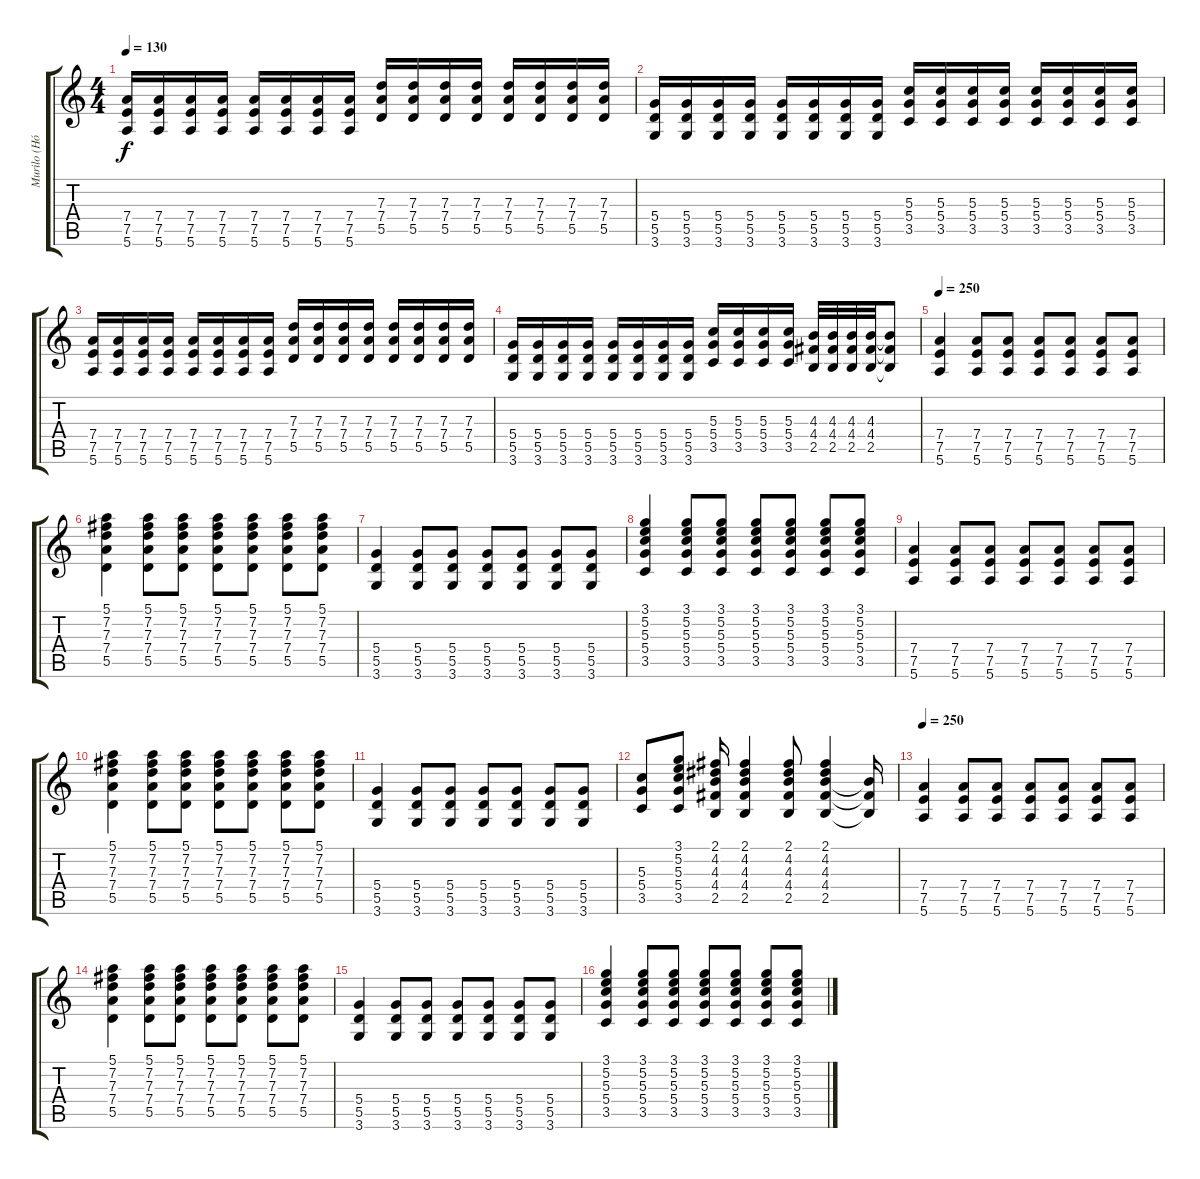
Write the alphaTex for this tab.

\track ("Murilo (Hósped)" "Murilo (Hó") {instrument distortionguitar}
\staff {score tabs}
\tuning (E4 B3 G3 D3 A2 E2) {hide}
\ts (4 4)
\tempo 130
\clef g2
\ks c
(7.4 7.5 5.6).16{dy f} (7.4 7.5 5.6).16 (7.4 7.5 5.6).16 (7.4 7.5 5.6).16 (7.4 7.5 5.6).16 (7.4 7.5 5.6).16 (7.4 7.5 5.6).16 (7.4 7.5 5.6).16 (7.3 7.4 5.5).16 (7.3 7.4 5.5).16 (7.3 7.4 5.5).16 (7.3 7.4 5.5).16 (7.3 7.4 5.5).16 (7.3 7.4 5.5).16 (7.3 7.4 5.5).16 (7.3 7.4 5.5).16 |
(5.4 5.5 3.6).16 (5.4 5.5 3.6).16 (5.4 5.5 3.6).16 (5.4 5.5 3.6).16 (5.4 5.5 3.6).16 (5.4 5.5 3.6).16 (5.4 5.5 3.6).16 (5.4 5.5 3.6).16 (5.3 5.4 3.5).16 (5.3 5.4 3.5).16 (5.3 5.4 3.5).16 (5.3 5.4 3.5).16 (5.3 5.4 3.5).16 (5.3 5.4 3.5).16 (5.3 5.4 3.5).16 (5.3 5.4 3.5).16 |
(7.4 7.5 5.6).16 (7.4 7.5 5.6).16 (7.4 7.5 5.6).16 (7.4 7.5 5.6).16 (7.4 7.5 5.6).16 (7.4 7.5 5.6).16 (7.4 7.5 5.6).16 (7.4 7.5 5.6).16 (7.3 7.4 5.5).16 (7.3 7.4 5.5).16 (7.3 7.4 5.5).16 (7.3 7.4 5.5).16 (7.3 7.4 5.5).16 (7.3 7.4 5.5).16 (7.3 7.4 5.5).16 (7.3 7.4 5.5).16 |
(5.4 5.5 3.6).16 (5.4 5.5 3.6).16 (5.4 5.5 3.6).16 (5.4 5.5 3.6).16 (5.4 5.5 3.6).16 (5.4 5.5 3.6).16 (5.4 5.5 3.6).16 (5.4 5.5 3.6).16 (5.3 5.4 3.5).16 (5.3 5.4 3.5).16 (5.3 5.4 3.5).16 (5.3 5.4 3.5).16 (4.3 4.4 2.5).32 (4.3 4.4 2.5).32 (4.3 4.4 2.5).32 (4.3 4.4 2.5).32 (4.3{t} 4.4{t} 2.5{t}).8 |
\tempo 250
(7.4 7.5 5.6).4 (7.4 7.5 5.6).8 (7.4 7.5 5.6).8 (7.4 7.5 5.6).8 (7.4 7.5 5.6).8 (7.4 7.5 5.6).8 (7.4 7.5 5.6).8 |
(5.1 7.2 7.3 7.4 5.5).4 (5.1 7.2 7.3 7.4 5.5).8 (5.1 7.2 7.3 7.4 5.5).8 (5.1 7.2 7.3 7.4 5.5).8 (5.1 7.2 7.3 7.4 5.5).8 (5.1 7.2 7.3 7.4 5.5).8 (5.1 7.2 7.3 7.4 5.5).8 |
(5.4 5.5 3.6).4 (5.4 5.5 3.6).8 (5.4 5.5 3.6).8 (5.4 5.5 3.6).8 (5.4 5.5 3.6).8 (5.4 5.5 3.6).8 (5.4 5.5 3.6).8 |
(3.1 5.2 5.3 5.4 3.5).4 (3.1 5.2 5.3 5.4 3.5).8 (3.1 5.2 5.3 5.4 3.5).8 (3.1 5.2 5.3 5.4 3.5).8 (3.1 5.2 5.3 5.4 3.5).8 (3.1 5.2 5.3 5.4 3.5).8 (3.1 5.2 5.3 5.4 3.5).8 |
(7.4 7.5 5.6).4 (7.4 7.5 5.6).8 (7.4 7.5 5.6).8 (7.4 7.5 5.6).8 (7.4 7.5 5.6).8 (7.4 7.5 5.6).8 (7.4 7.5 5.6).8 |
(5.1 7.2 7.3 7.4 5.5).4 (5.1 7.2 7.3 7.4 5.5).8 (5.1 7.2 7.3 7.4 5.5).8 (5.1 7.2 7.3 7.4 5.5).8 (5.1 7.2 7.3 7.4 5.5).8 (5.1 7.2 7.3 7.4 5.5).8 (5.1 7.2 7.3 7.4 5.5).8 |
(5.4 5.5 3.6).4 (5.4 5.5 3.6).8 (5.4 5.5 3.6).8 (5.4 5.5 3.6).8 (5.4 5.5 3.6).8 (5.4 5.5 3.6).8 (5.4 5.5 3.6).8 |
(5.3 5.4 3.5).8 (3.1 5.2 5.3 5.4 3.5).8 (2.1 4.2 4.3 4.4 2.5).16 (2.1 4.2 4.3 4.4 2.5).4 (2.1 4.2 4.3 4.4 2.5).8 (2.1 4.2 4.3 4.4 2.5).4 (4.3{t} 4.4{t} 2.5{t}).16 |
\tempo 250
(7.4 7.5 5.6).4 (7.4 7.5 5.6).8 (7.4 7.5 5.6).8 (7.4 7.5 5.6).8 (7.4 7.5 5.6).8 (7.4 7.5 5.6).8 (7.4 7.5 5.6).8 |
(5.1 7.2 7.3 7.4 5.5).4 (5.1 7.2 7.3 7.4 5.5).8 (5.1 7.2 7.3 7.4 5.5).8 (5.1 7.2 7.3 7.4 5.5).8 (5.1 7.2 7.3 7.4 5.5).8 (5.1 7.2 7.3 7.4 5.5).8 (5.1 7.2 7.3 7.4 5.5).8 |
(5.4 5.5 3.6).4 (5.4 5.5 3.6).8 (5.4 5.5 3.6).8 (5.4 5.5 3.6).8 (5.4 5.5 3.6).8 (5.4 5.5 3.6).8 (5.4 5.5 3.6).8 |
(3.1 5.2 5.3 5.4 3.5).4 (3.1 5.2 5.3 5.4 3.5).8 (3.1 5.2 5.3 5.4 3.5).8 (3.1 5.2 5.3 5.4 3.5).8 (3.1 5.2 5.3 5.4 3.5).8 (3.1 5.2 5.3 5.4 3.5).8 (3.1 5.2 5.3 5.4 3.5).8
